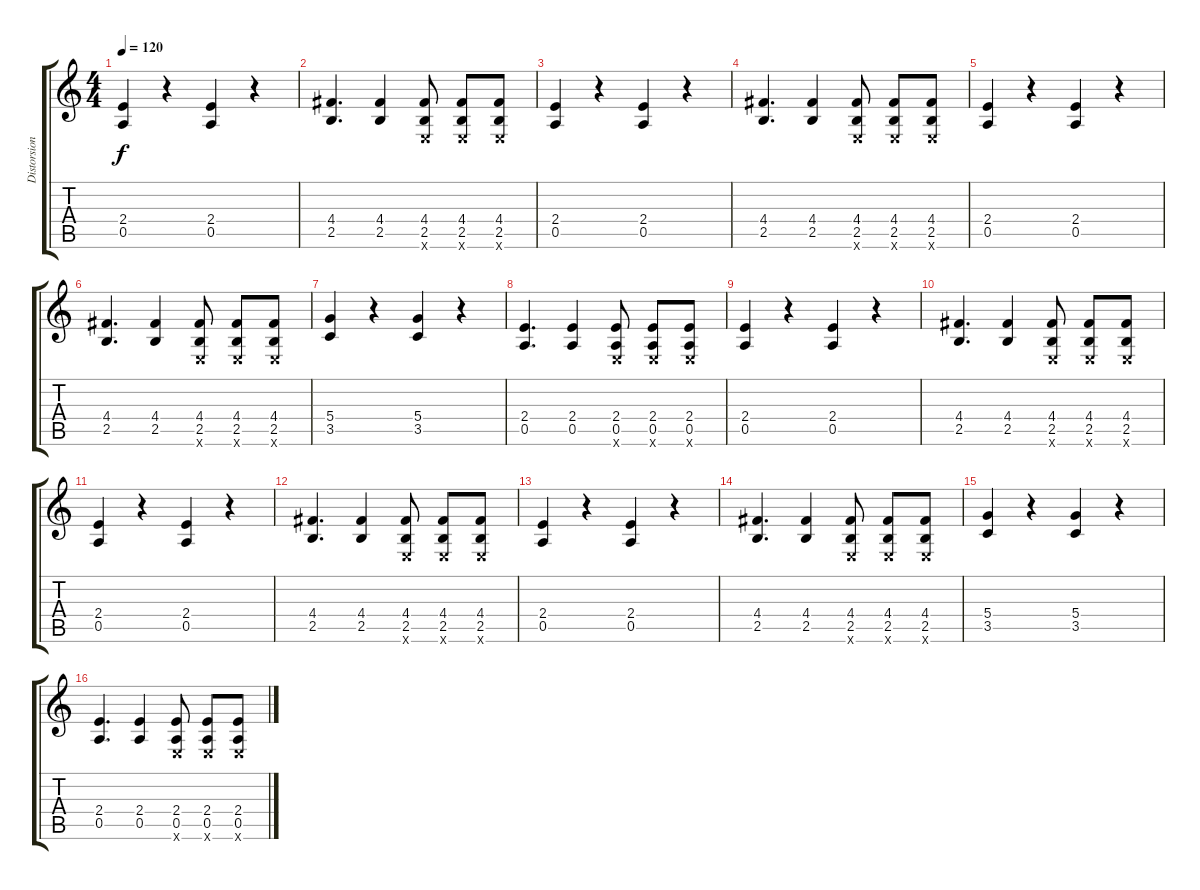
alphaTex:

\track ("Distorsion'as" "Distorsion") {instrument distortionguitar}
\staff {score tabs}
\tuning (E4 B3 G3 D3 A2 E2) {hide}
\ts (4 4)
\tempo 120
\clef g2
\ks c
(2.4 0.5).4{dy f instrument distortionguitar} r.4 (2.4 0.5).4 r.4 |
(4.4 2.5).4{d} (4.4 2.5).4 (4.4 2.5 0.6{x}).8 (4.4 2.5 0.6{x}).8 (4.4 2.5 0.6{x}).8 |
(2.4 0.5).4 r.4 (2.4 0.5).4 r.4 |
(4.4 2.5).4{d} (4.4 2.5).4 (4.4 2.5 0.6{x}).8 (4.4 2.5 0.6{x}).8 (4.4 2.5 0.6{x}).8 |
(2.4 0.5).4 r.4 (2.4 0.5).4 r.4 |
(4.4 2.5).4{d} (4.4 2.5).4 (4.4 2.5 0.6{x}).8 (4.4 2.5 0.6{x}).8 (4.4 2.5 0.6{x}).8 |
(5.4 3.5).4 r.4 (5.4 3.5).4 r.4 |
(2.4 0.5).4{d} (2.4 0.5).4 (2.4 0.5 0.6{x}).8 (2.4 0.5 0.6{x}).8 (2.4 0.5 0.6{x}).8 |
(2.4 0.5).4 r.4 (2.4 0.5).4 r.4 |
(4.4 2.5).4{d} (4.4 2.5).4 (4.4 2.5 0.6{x}).8 (4.4 2.5 0.6{x}).8 (4.4 2.5 0.6{x}).8 |
(2.4 0.5).4 r.4 (2.4 0.5).4 r.4 |
(4.4 2.5).4{d} (4.4 2.5).4 (4.4 2.5 0.6{x}).8 (4.4 2.5 0.6{x}).8 (4.4 2.5 0.6{x}).8 |
(2.4 0.5).4 r.4 (2.4 0.5).4 r.4 |
(4.4 2.5).4{d} (4.4 2.5).4 (4.4 2.5 0.6{x}).8 (4.4 2.5 0.6{x}).8 (4.4 2.5 0.6{x}).8 |
(5.4 3.5).4 r.4 (5.4 3.5).4 r.4 |
(2.4 0.5).4{d} (2.4 0.5).4 (2.4 0.5 0.6{x}).8 (2.4 0.5 0.6{x}).8 (2.4 0.5 0.6{x}).8
